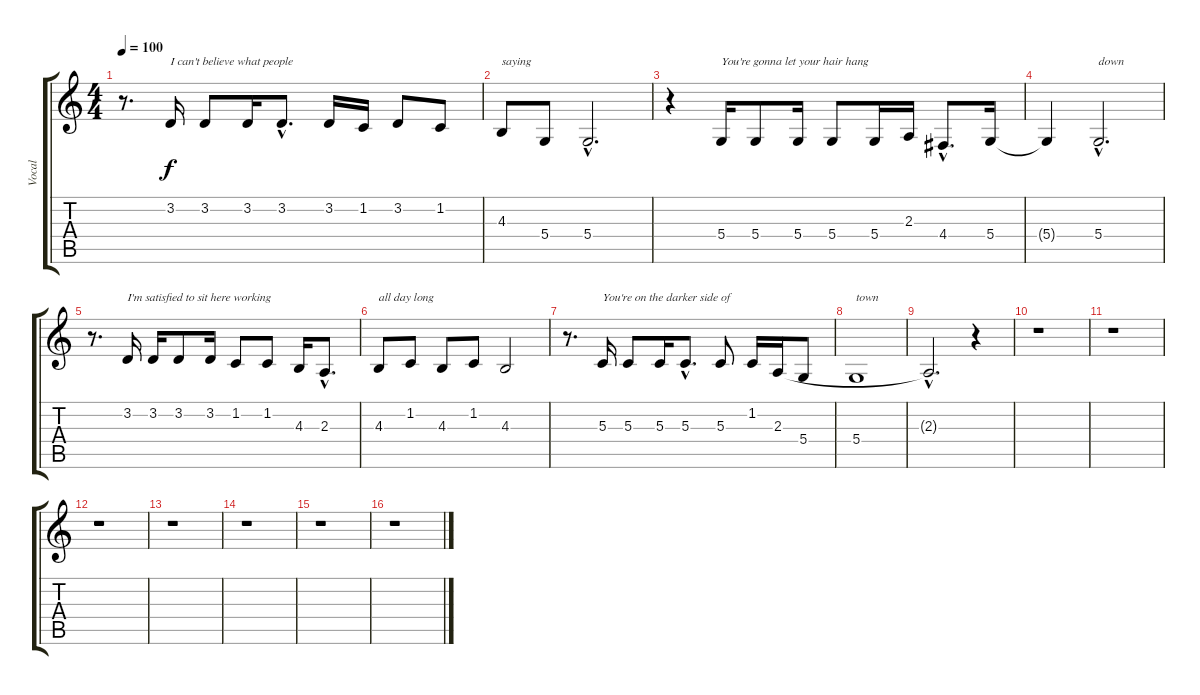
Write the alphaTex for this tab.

\track ("Vocal" "Vocal") {instrument ocarina}
\staff {score tabs}
\tuning (E4 B3 G3 D3 A2 E2) {hide}
\ts (4 4)
\tempo 100
\clef g2
\ks c
r.8{d dy f} 3.2.16{txt "I can't believe what people"} 3.2.8 3.2.16 3.2{hac}.8{d} 3.2.16 1.2.16 3.2.8 1.2.8 |
4.3.8{txt "saying"} 5.4.8 5.4{hac}.2{d} |
r.4 5.4.16{txt "You're gonna let your hair hang"} 5.4.8 5.4.16 5.4.8 5.4.16 2.3.16 4.4{hac}.8{d} 5.4.16 |
5.4{t}.4 5.4{hac}.2{d txt "down"} |
r.8{d} 3.2.16{txt "I'm satisfied to sit here working"} 3.2.16 3.2.8 3.2.16 1.2.8 1.2.8 4.3.16 2.3{hac}.8{d} |
4.3.8{txt "all day long"} 1.2.8 4.3.8 1.2.8 4.3.2 |
r.8{d} 5.3.16{txt "You're on the darker side of"} 5.3.8 5.3.16 5.3{hac}.8{d} 5.3.8 1.2.16 2.3.16 5.4.8 |
5.4.1{txt "town"} |
2.3{hac t}.2{d} r.4 |
r.1 |
r.1 |
r.1 |
r.1 |
r.1 |
r.1 |
r.1
